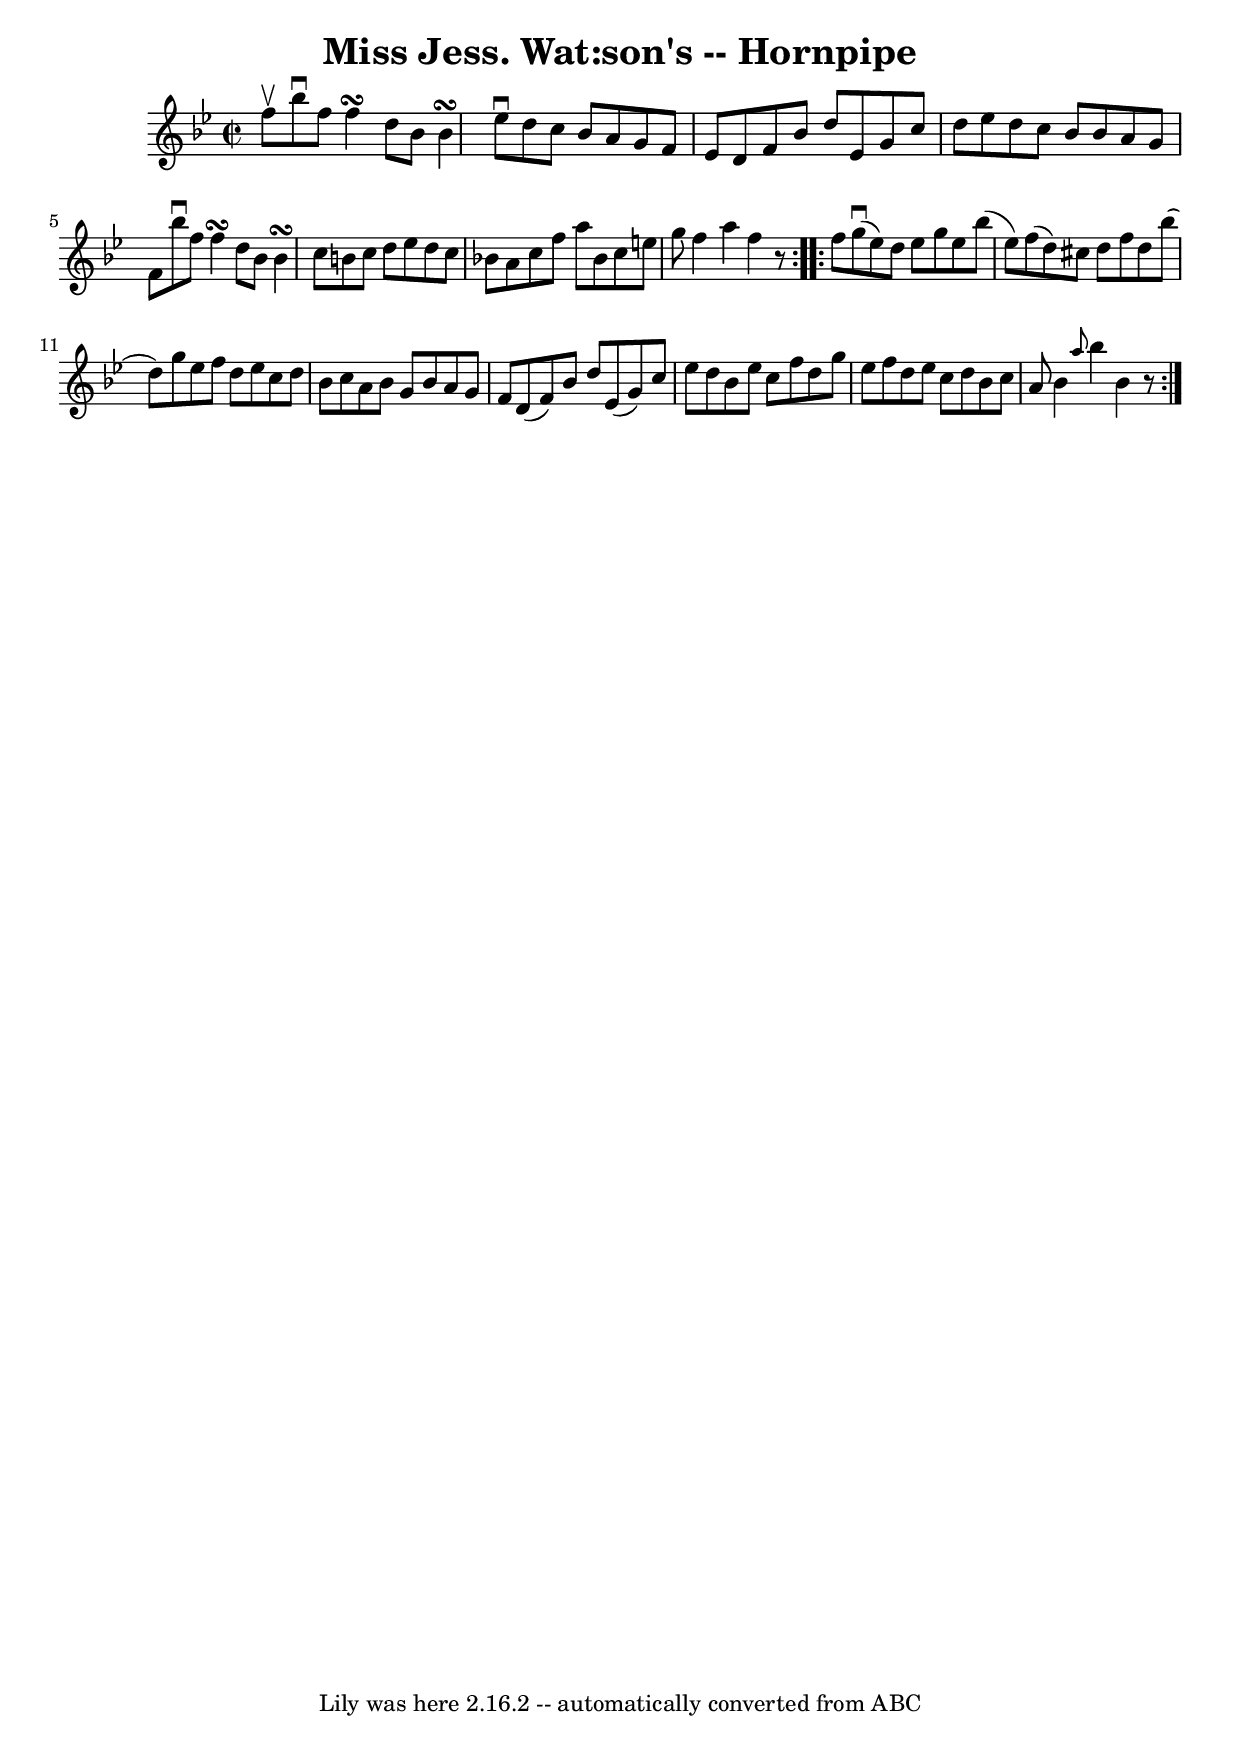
\version "2.7.40"
\include "Mammoth.ily"
\header {
	%% book = "Cole's 1000 Fiddle Tunes"
	crossRefNumber = "1"
	footnotes = ""
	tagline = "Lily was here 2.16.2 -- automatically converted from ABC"
	title = "Miss Jess. Wat:son's -- Hornpipe"
}
voicedefault =  {
\set Score.defaultBarType = "empty"

\repeat volta 2 {
\override Staff.TimeSignature #'style = #'C
 \time 2/2 \key bes \major f''8^\upbow |
 bes''8^\downbow f''8    
f''4\turn d''8 bes'8 bes'4\turn  |
 ees''8^\downbow d''8    
c''8 bes'8 a'8 g'8 f'8 ees'8  |
 d'8 f'8 bes'8    
d''8 ees'8 g'8 c''8 d''8  |
 ees''8 d''8 c''8    
bes'8 bes'8 a'8 g'8 f'8  |
 bes''8^\downbow f''8    
f''4\turn d''8 bes'8 bes'4\turn  |
 c''8 b'8 c''8    
d''8 ees''8 d''8 c''8 bes'!8  |
 a'8 c''8 f''8    
a''8 bes'8 c''8 e''8 g''8  |
 f''4 a''4 f''4    r8 }  
   \repeat volta 2 { f''8  |
 g''8 (^\downbow ees''8) d''8   
 ees''8 g''8 ees''8 bes''8 (ees''8) |
 f''8 (d''8) 
 cis''8 d''8 f''8 d''8 bes''8 (d''8) |
 g''8    
ees''8 f''8 d''8 ees''8 c''8 d''8 bes'8  |
 c''8    
a'8 bes'8 g'8 bes'8 a'8 g'8 f'8  |
 d'8 (f'8) 
 bes'8 d''8 ees'8 (g'8) c''8 ees''8  |
 d''8 bes'8 
 ees''8 c''8 f''8 d''8 g''8 ees''8  |
 f''8 d''8    
ees''8 c''8 d''8 bes'8 c''8 a'8  |
 bes'4  \grace {    
a''8  } bes''4 bes'4    r8 }   
}

\score{
    <<

	\context Staff="default"
	{
	    \voicedefault 
	}

    >>
	\layout {
	}
	\midi {}
}
